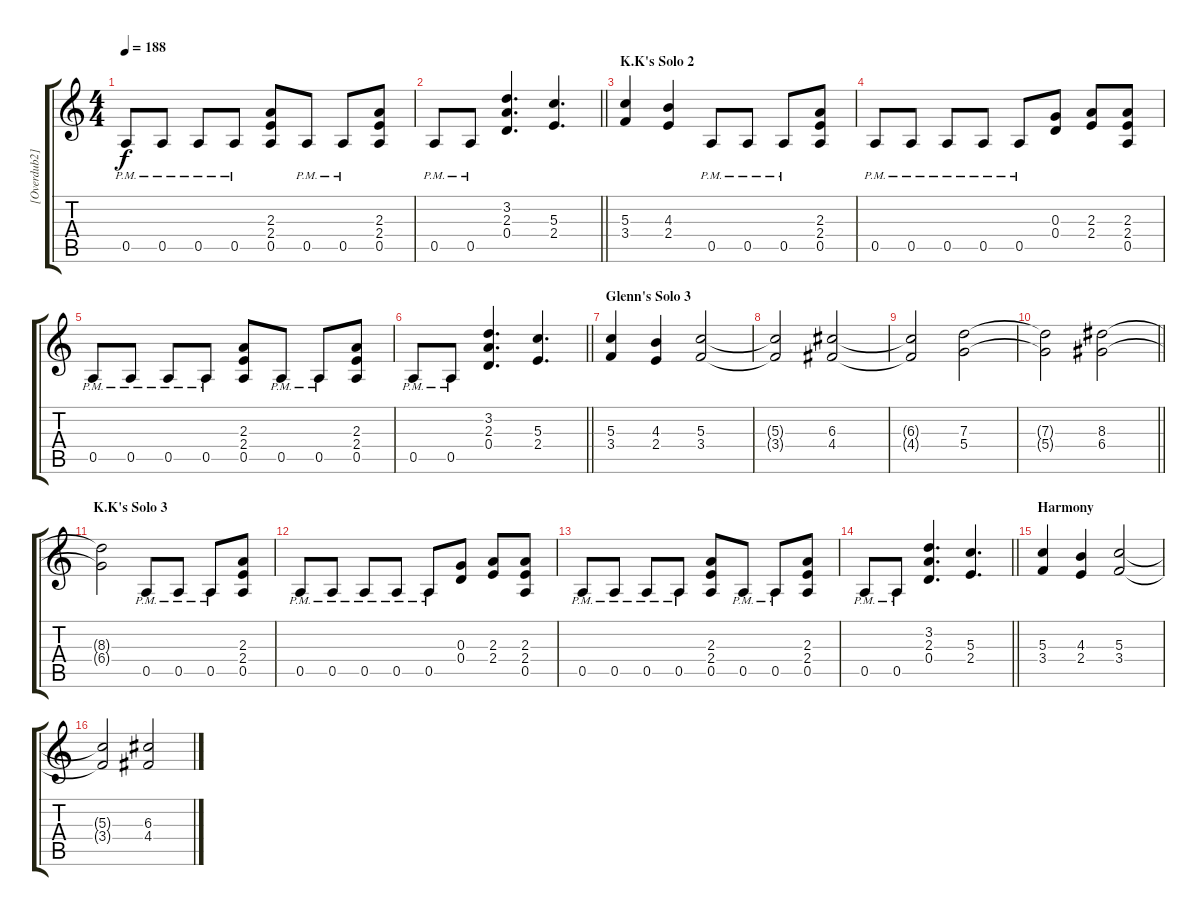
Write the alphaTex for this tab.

\track ("[Overdub2]" "[Overdub2]") {instrument distortionguitar}
\staff {score tabs}
\tuning (E4 B3 G3 D3 A2 E2) {hide}
\ts (4 4)
\tempo 188
\clef g2
\ks c
0.5{pm}.8{dy f} 0.5{pm}.8 0.5{pm}.8 0.5{pm}.8 (2.3 2.4 0.5).8 0.5{pm}.8 0.5{pm}.8 (2.3 2.4 0.5).8 |
\barLineRight lightlight
0.5{pm}.8 0.5{pm}.8 (3.2 2.3 0.4).4{d} (5.3 2.4).4{d} |
\section ("" "K.K's Solo 2")
(5.3 3.4).4 (4.3 2.4).4 0.5{pm}.8{balance 15} 0.5{pm}.8 0.5{pm}.8 (2.3 2.4 0.5).8 |
0.5{pm}.8 0.5{pm}.8 0.5{pm}.8 0.5{pm}.8 0.5{pm}.8 (0.3 0.4).8 (2.3 2.4).8 (2.3 2.4 0.5).8 |
0.5{pm}.8 0.5{pm}.8 0.5{pm}.8 0.5{pm}.8 (2.3 2.4 0.5).8 0.5{pm}.8 0.5{pm}.8 (2.3 2.4 0.5).8 |
\barLineRight lightlight
0.5{pm}.8 0.5{pm}.8 (3.2 2.3 0.4).4{d} (5.3 2.4).4{d} |
\section ("" "Glenn's Solo 3")
(5.3 3.4).4 (4.3 2.4).4 (5.3 3.4).2{balance 1} |
(5.3{t} 3.4{t}).2 (6.3 4.4).2 |
(6.3{t} 4.4{t}).2 (7.3 5.4).2 |
\barLineRight lightlight
(7.3{t} 5.4{t}).2 (8.3 6.4).2 |
\section ("" "K.K's Solo 3")
(8.3{t} 6.4{t}).2 0.5{pm}.8{balance 15} 0.5{pm}.8 0.5{pm}.8 (2.3 2.4 0.5).8 |
0.5{pm}.8 0.5{pm}.8 0.5{pm}.8 0.5{pm}.8 0.5{pm}.8 (0.3 0.4).8 (2.3 2.4).8 (2.3 2.4 0.5).8 |
0.5{pm}.8 0.5{pm}.8 0.5{pm}.8 0.5{pm}.8 (2.3 2.4 0.5).8 0.5{pm}.8 0.5{pm}.8 (2.3 2.4 0.5).8 |
\barLineRight lightlight
0.5{pm}.8 0.5{pm}.8 (3.2 2.3 0.4).4{d} (5.3 2.4).4{d} |
\section ("" "Harmony")
(5.3 3.4).4 (4.3 2.4).4 (5.3 3.4).2{volume 14 balance 15} |
(5.3{t} 3.4{t}).2 (6.3 4.4).2
